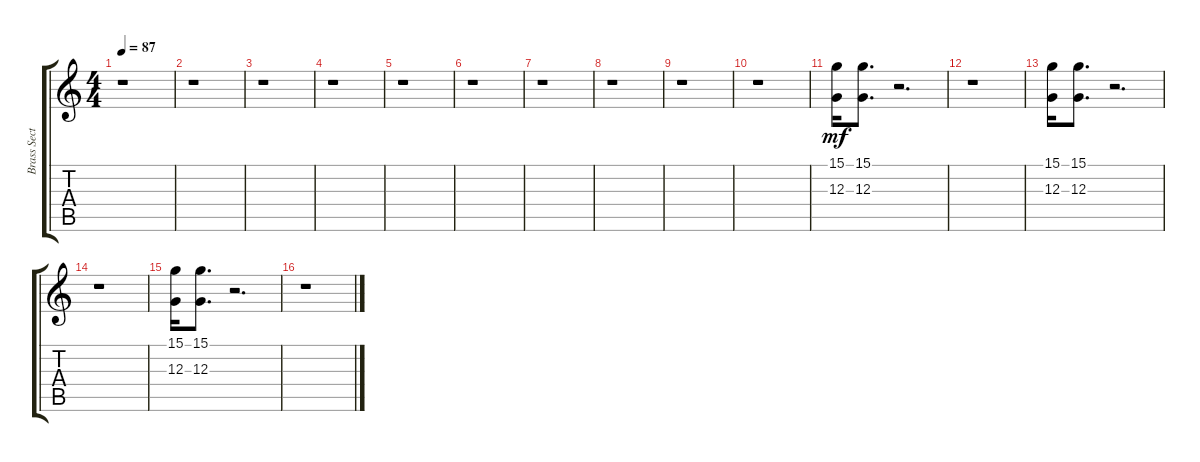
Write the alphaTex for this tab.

\track ("Brass Section" "Brass Sect") {instrument brasssection}
\staff {score tabs}
\tuning (E4 B3 G3 D3 A2 E2) {hide}
\ts (4 4)
\tempo 87
\clef g2
\ks aminor
r.1{dy mf instrument brasssection} |
r.1 |
r.1 |
r.1 |
r.1 |
r.1 |
r.1 |
r.1 |
r.1 |
r.1 |
(15.1 12.3).16 (15.1 12.3).8{d} r.2{d} |
r.1 |
(15.1 12.3).16 (15.1 12.3).8{d} r.2{d} |
r.1 |
(15.1 12.3).16 (15.1 12.3).8{d} r.2{d} |
r.1
